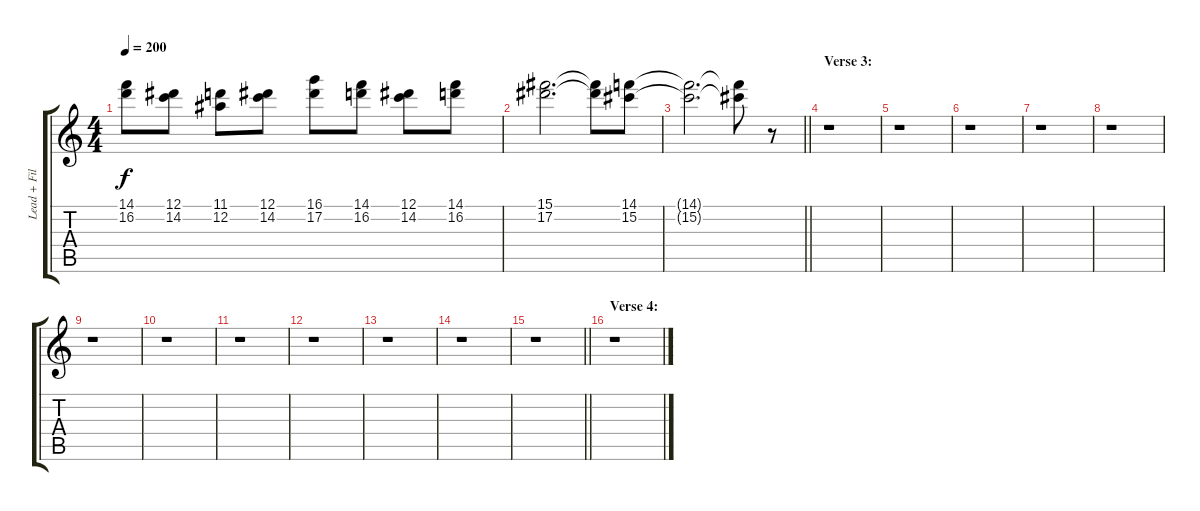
\track ("Lead + Fills" "Lead + Fil") {instrument distortionguitar}
\staff {score tabs}
\tuning (Eb4 Bb3 Gb3 Db3 Ab2 Eb2) {hide}
\ts (4 4)
\tempo 200
\clef g2
\ks c
(14.1 16.2).8{dy f} (12.1 14.2).8 (11.1 12.2).8 (12.1 14.2).8 (16.1 17.2).8 (14.1 16.2).8 (12.1 14.2).8 (14.1 16.2).8 |
(15.1 17.2).2{d} (15.1{t} 17.2{t}).8 (14.1 15.2).8 |
\barLineRight lightlight
(14.1{t} 15.2{t}).2{d} (14.1{t} 15.2{t}).8 r.8 |
\section ("" "Verse 3:")
r.1 |
r.1 |
r.1 |
r.1 |
r.1 |
r.1 |
r.1 |
r.1 |
r.1 |
r.1 |
r.1 |
\barLineRight lightlight
r.1 |
\section ("" "Verse 4:")
r.1
